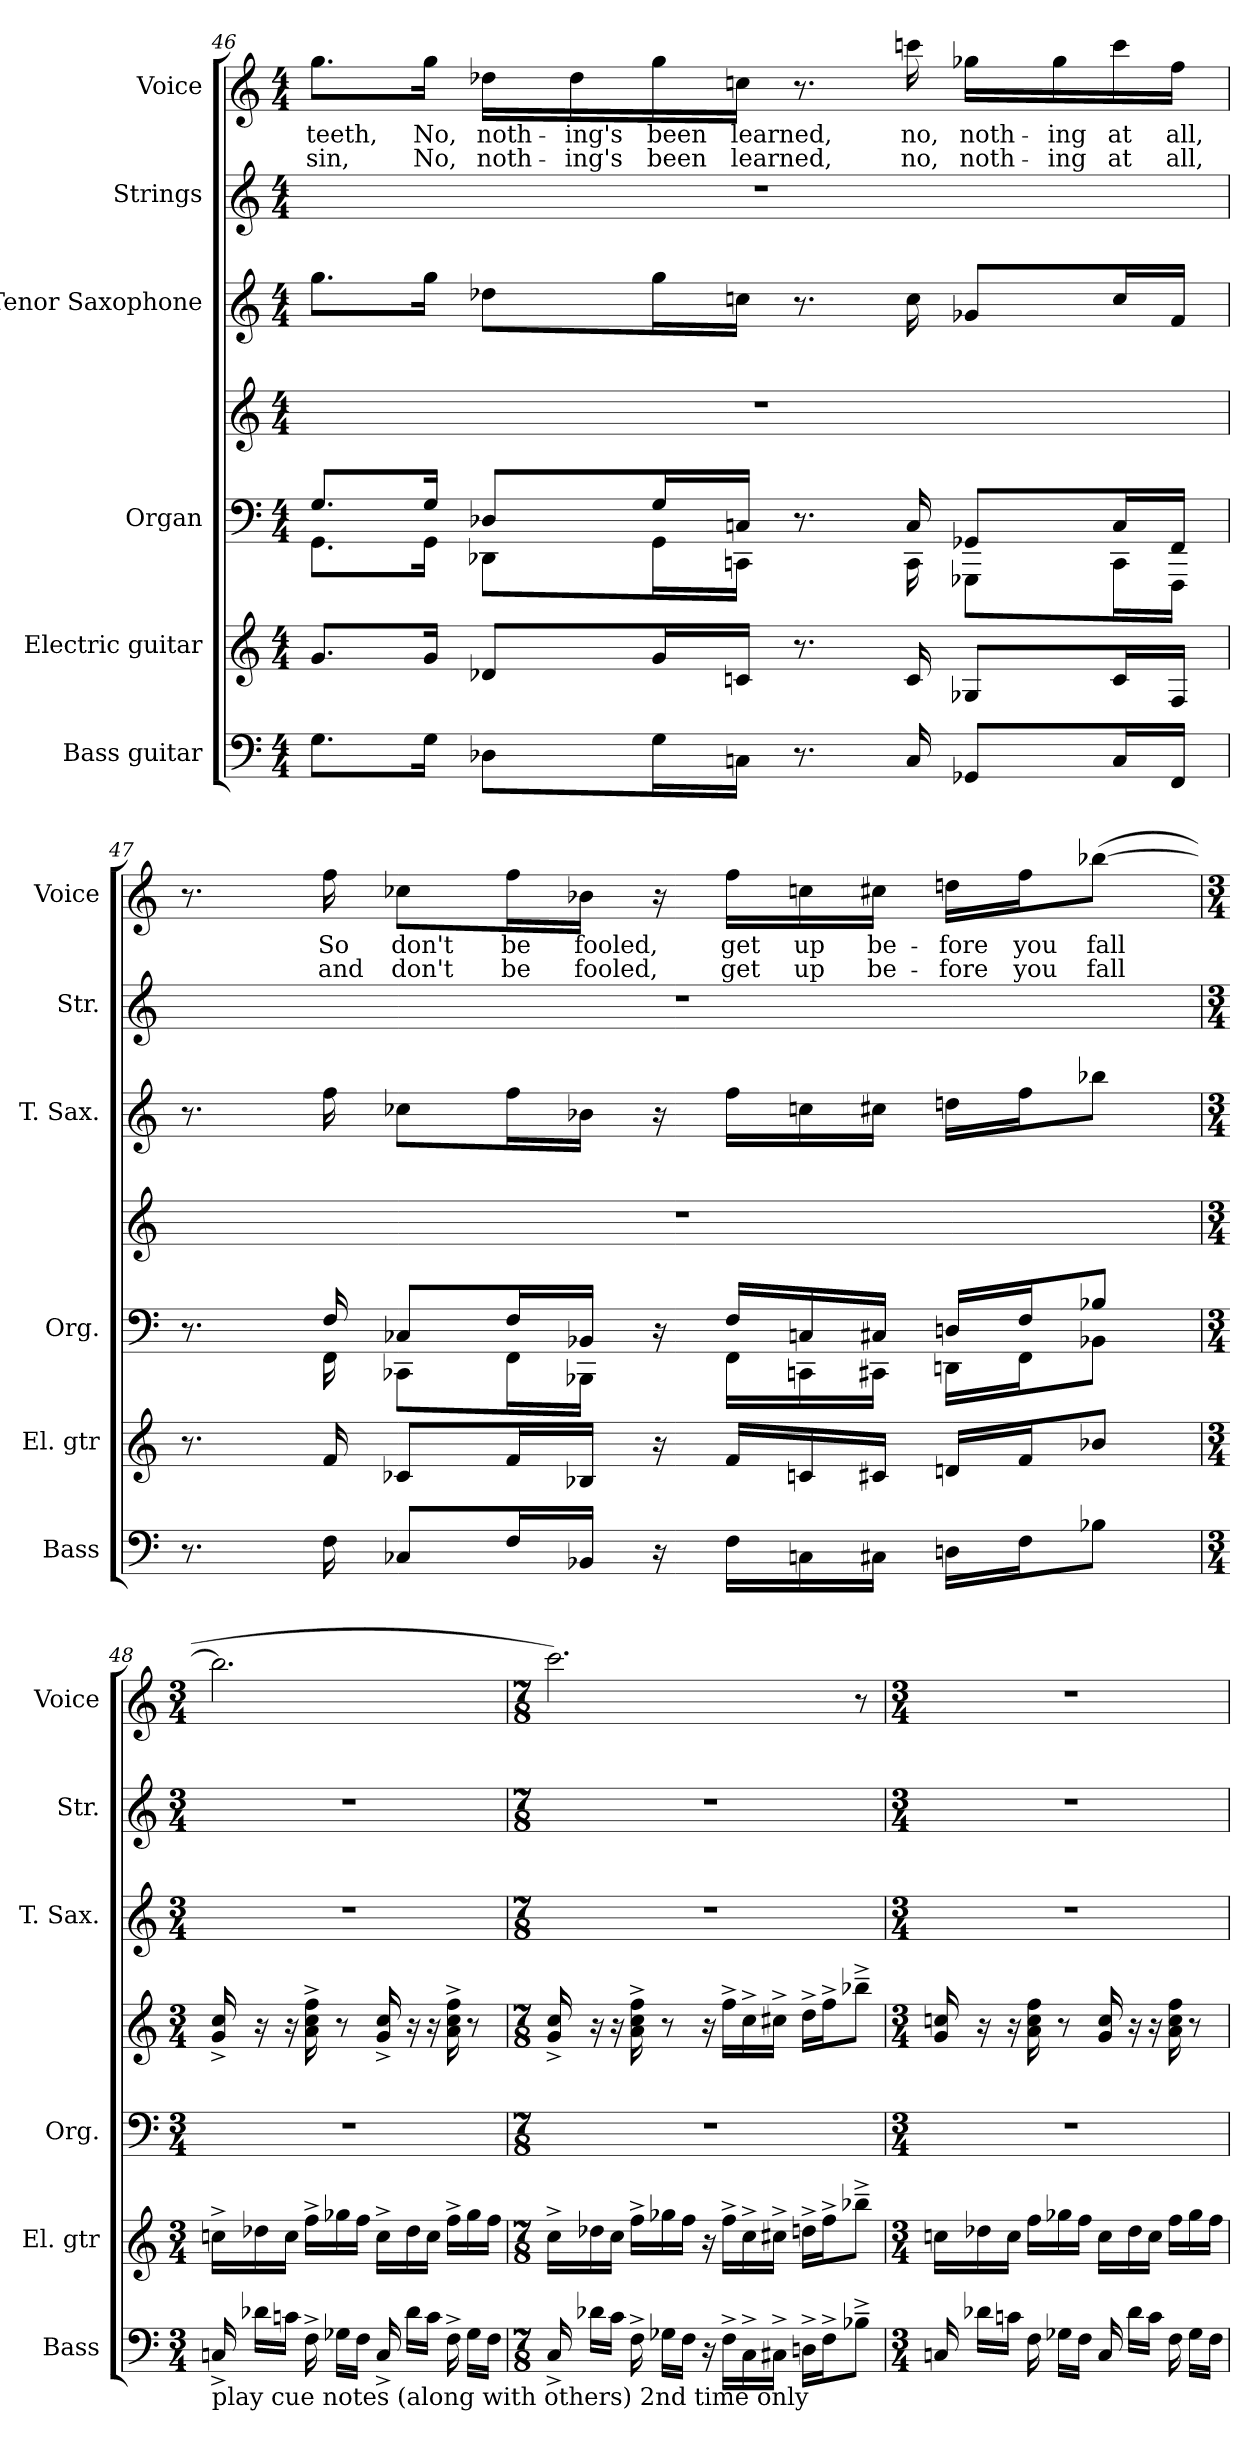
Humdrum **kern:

**kern	**kern	**kern	**kern	**kern	**kern	**kern	**text	**text
*part6	*part5	*part4	*part4	*part3	*part2	*part1	*part1	*part1
*staff7	*staff6	*staff5	*staff4	*staff3	*staff2	*staff1	*staff1	*staff1
*I"Bass guitar	*I"Electric guitar	*I"Organ	*	*I"Tenor Saxophone	*I"Strings	*I"Voice	*	*
*I'Bass	*I'El. gtr	*I'Org.	*	*I'T. Sax.	*I'Str.	*I'Voice	*	*
*clefF4	*clefG2	*clefF4	*clefG2	*clefG2	*clefG2	*clefG2	*	*
*ITrd7c12	*ITrd7c12	*	*	*ITrd8c14	*	*	*	*
*k[]	*k[]	*k[]	*k[]	*k[]	*k[]	*k[]	*	*
*C:	*C:	*C:	*C:	*C:	*C:	*C:	*	*
*M4/4	*M4/4	*M4/4	*M4/4	*M4/4	*M4/4	*M4/4	*	*
=46	=46	=46	=46	=46	=46	=46	=46	=46
*	*	*^	*	*	*	*	*	*
!	!	!	!	!	!	!	!	!LO:LY:b:color=#000000	!LO:LY:b:color=#000000
8.GGi\L	8.Gi/L	8.Gi/L	8.GGi\L	1r	8.gi\L	1r	8.ggi\L	teeth,	sin,
!	!	!	!	!	!	!	!	!LO:LY:b:color=#000000	!LO:LY:b:color=#000000
16GGi\Jk	16Gi/Jk	16Gi/Jk	16GGi\Jk	.	16gi\Jk	.	16ggi\Jk	No,	No,
!	!	!	!	!	!	!	!	!LO:LY:b:color=#000000	!LO:LY:b:color=#000000
8DD-Xi\L	8D-Xi/L	8D-Xi/L	8DD-Xi\L	.	8d-Xi\L	.	16dd-Xi\LL	noth-	noth-
!	!	!	!	!	!	!	!	!LO:LY:b:color=#000000	!LO:LY:b:color=#000000
.	.	.	.	.	.	.	16dd-i\	-ing's	-ing's
!	!	!	!	!	!	!	!	!LO:LY:b:color=#000000	!LO:LY:b:color=#000000
16GGi\L	16Gi/L	16Gi/L	16GGi\L	.	16gi\L	.	16ggi\	been	been
!	!	!	!	!	!	!	!	!LO:LY:b:color=#000000	!LO:LY:b:color=#000000
16CCni\JJ	16Cni/JJ	16Cni/JJ	16CCni\JJ	.	16cni\JJ	.	16ccni\JJ	learned,	learned,
8.r	8.r	8.r	8.ryy	.	8.r	.	8.r	.	.
!	!	!	!	!	!	!	!	!LO:LY:b:color=#000000	!LO:LY:b:color=#000000
16CCi/	16Ci/	16Ci/	16CCi\	.	16ci\	.	16cccni\	no,	no,
!	!	!	!	!	!	!	!	!LO:LY:b:color=#000000	!LO:LY:b:color=#000000
8GGG-Xi/L	8GG-Xi/L	8GG-Xi/L	8GGG-Xi\L	.	8G-Xi/L	.	16gg-Xi\LL	noth-	noth-
!	!	!	!	!	!	!	!	!LO:LY:b:color=#000000	!LO:LY:b:color=#000000
.	.	.	.	.	.	.	16gg-i\	-ing	-ing
!	!	!	!	!	!	!	!	!LO:LY:b:color=#000000	!LO:LY:b:color=#000000
16CCi/L	16Ci/L	16Ci/L	16CCi\L	.	16ci/L	.	16ccci\	at	at
!	!	!	!	!	!	!	!	!LO:LY:b:color=#000000	!LO:LY:b:color=#000000
16FFFi/JJ	16FFi/JJ	16FFi/JJ	16FFFi\JJ	.	16Fi/JJ	.	16ffi\JJ	all,	all,
!!LO:PB:g=z
=47	=47	=47	=47	=47	=47	=47	=47	=47	=47
8.r	8.r	8.r	8.ryy	1r	8.r	1r	8.r	.	.
!	!	!	!	!	!	!	!	!LO:LY:b:color=#000000	!LO:LY:b:color=#000000
16FFi\	16Fi/	16Fi/	16FFi\	.	16fi\	.	16ffi\	So	and
!	!	!	!	!	!	!	!	!LO:LY:b:color=#000000	!LO:LY:b:color=#000000
8CC-Xi/L	8C-Xi/L	8C-Xi/L	8CC-Xi\L	.	8c-Xi\L	.	8cc-Xi\L	don't	don't
!	!	!	!	!	!	!	!	!LO:LY:b:color=#000000	!LO:LY:b:color=#000000
16FFi/L	16Fi/L	16Fi/L	16FFi\L	.	16fi\L	.	16ffi\L	be	be
!	!	!	!	!	!	!	!	!LO:LY:b:color=#000000	!LO:LY:b:color=#000000
16BBB-Xi/JJ	16BB-Xi/JJ	16BB-Xi/JJ	16BBB-Xi\JJ	.	16B-Xi\JJ	.	16b-Xi\JJ	fooled,	fooled,
16r	16r	16r	16ryy	.	16r	.	16r	.	.
!	!	!	!	!	!	!	!	!LO:LY:b:color=#000000	!LO:LY:b:color=#000000
16FFi\LL	16Fi/LL	16Fi/LL	16FFi\LL	.	16fi\LL	.	16ffi\LL	get	get
!	!	!	!	!	!	!	!	!LO:LY:b:color=#000000	!LO:LY:b:color=#000000
16CCni\	16Cni/	16Cni/	16CCni\	.	16cni\	.	16ccni\	up	up
!	!	!	!	!	!	!	!	!LO:LY:b:color=#000000	!LO:LY:b:color=#000000
16CC#Xi\JJ	16C#Xi/JJ	16C#Xi/JJ	16CC#Xi\JJ	.	16c#Xi\JJ	.	16cc#Xi\JJ	be-	be-
!	!	!	!	!	!	!	!	!LO:LY:b:color=#000000	!LO:LY:b:color=#000000
16DDni\LL	16Dni/LL	16Dni/LL	16DDni\LL	.	16dni\LL	.	16ddni\LL	-fore	-fore
!	!	!	!	!	!	!	!	!LO:LY:b:color=#000000	!LO:LY:b:color=#000000
16FFi\J	16Fi/J	16Fi/J	16FFi\J	.	16fi\J	.	16ffi\J	you	you
!	!	!	!	!	!	!	!	!LO:LY:b:color=#000000	!LO:LY:b:color=#000000
8BB-Xi\J	8B-Xi/J	8B-Xi/J	8BB-Xi\J	.	8b-Xi\J	.	([>8bb-Xi\J	fall	fall
*	*	*v	*v	*	*	*	*	*	*
=48	=48	=48	=48	=48	=48	=48	=48	=48
*M3/4	*M3/4	*M3/4	*M3/4	*M3/4	*M3/4	*M3/4	*	*
*	*	*^	*	*	*	*	*	*
!LO:TX:b:t=play cue notes (along with others) 2nd time only	!	!	!	!	!	!	!	!	!
!	!	!LO:N:vis=1	!	!	!LO:N:vis=1	!LO:N:vis=1	!	!	!
*	*	*v	*v	*	*	*	*	*	*
16CCn^i/	16cn^i\LL	2.r	16gi/^ 16cci^	2.r	2.r	2.bb-i\]	.	.
16D-Xi\LL	16d-Xi\	.	16r	.	.	.	.	.
16Cni\JJ	16ci\JJ	.	16r	.	.	.	.	.
16FF^i\	16f^i\LL	.	16ai\^ 16cci^ 16ffi^	.	.	.	.	.
16GG-Xi\LL	16g-Xi\	.	8r	.	.	.	.	.
16FFi\JJ	16fi\JJ	.	.	.	.	.	.	.
16CC^i/	16c^i\LL	.	16gi/^ 16cci^	.	.	.	.	.
16D-i\LL	16d-i\	.	16r	.	.	.	.	.
16Ci\JJ	16ci\JJ	.	16r	.	.	.	.	.
16FF^i\	16f^i\LL	.	16ai\^ 16cci^ 16ffi^	.	.	.	.	.
16GG-i\LL	16g-i\	.	8r	.	.	.	.	.
16FFi\JJ	16fi\JJ	.	.	.	.	.	.	.
!!LO:LB:g=z
=49	=49	=49	=49	=49	=49	=49	=49	=49
*M7/8	*M7/8	*M7/8	*M7/8	*M7/8	*M7/8	*M7/8	*	*
!	!	!LO:N:vis=1	!	!LO:N:vis=1	!LO:N:vis=1	!	!	!
16CC^i/	16c^i\LL	2..r	16gi/^ 16cci^	2..r	2..r	2.ccci\)	.	.
16D-Xi\LL	16d-Xi\	.	16r	.	.	.	.	.
16Ci\JJ	16ci\JJ	.	16r	.	.	.	.	.
16FF^i\	16f^i\LL	.	16ai\^ 16cci^ 16ffi^	.	.	.	.	.
16GG-Xi\LL	16g-Xi\	.	8r	.	.	.	.	.
16FFi\JJ	16fi\JJ	.	.	.	.	.	.	.
16r	16r	.	16r	.	.	.	.	.
16FF^i\LL	16f^i\LL	.	16ff^i\LL	.	.	.	.	.
16CC^i\	16c^i\	.	16cc^i\	.	.	.	.	.
16CC#X^i\JJ	16c#X^i\JJ	.	16cc#X^i\JJ	.	.	.	.	.
16DDn^i\LL	16dn^i\LL	.	16dd^i\LL	.	.	.	.	.
16FF^i\J	16f^i\J	.	16ff^i\J	.	.	.	.	.
8BB-X~^i\J	8b-X~^i\J	.	8bb-X~^i\J	.	.	8r	.	.
=50	=50	=50	=50	=50	=50	=50	=50	=50
*M3/4	*M3/4	*M3/4	*M3/4	*M3/4	*M3/4	*M3/4	*	*
!	!	!LO:N:vis=1	!	!LO:N:vis=1	!LO:N:vis=1	!LO:N:vis=1	!	!
16CCni/	16cni\LL	2.r	16gi/ 16ccni	2.r	2.r	2.r	.	.
16D-Xi\LL	16d-Xi\	.	16r	.	.	.	.	.
16Cni\JJ	16ci\JJ	.	16r	.	.	.	.	.
16FFi\	16fi\LL	.	16ai\ 16cci 16ffi	.	.	.	.	.
16GG-Xi\LL	16g-Xi\	.	8r	.	.	.	.	.
16FFi\JJ	16fi\JJ	.	.	.	.	.	.	.
16CCi/	16ci\LL	.	16gi/ 16cci	.	.	.	.	.
16D-i\LL	16d-i\	.	16r	.	.	.	.	.
16Ci\JJ	16ci\JJ	.	16r	.	.	.	.	.
16FFi\	16fi\LL	.	16ai\ 16cci 16ffi	.	.	.	.	.
16GG-i\LL	16g-i\	.	8r	.	.	.	.	.
16FFi\JJ	16fi\JJ	.	.	.	.	.	.	.
=	=	=	=	=	=	=	=	=
*-	*-	*-	*-	*-	*-	*-	*-	*-
